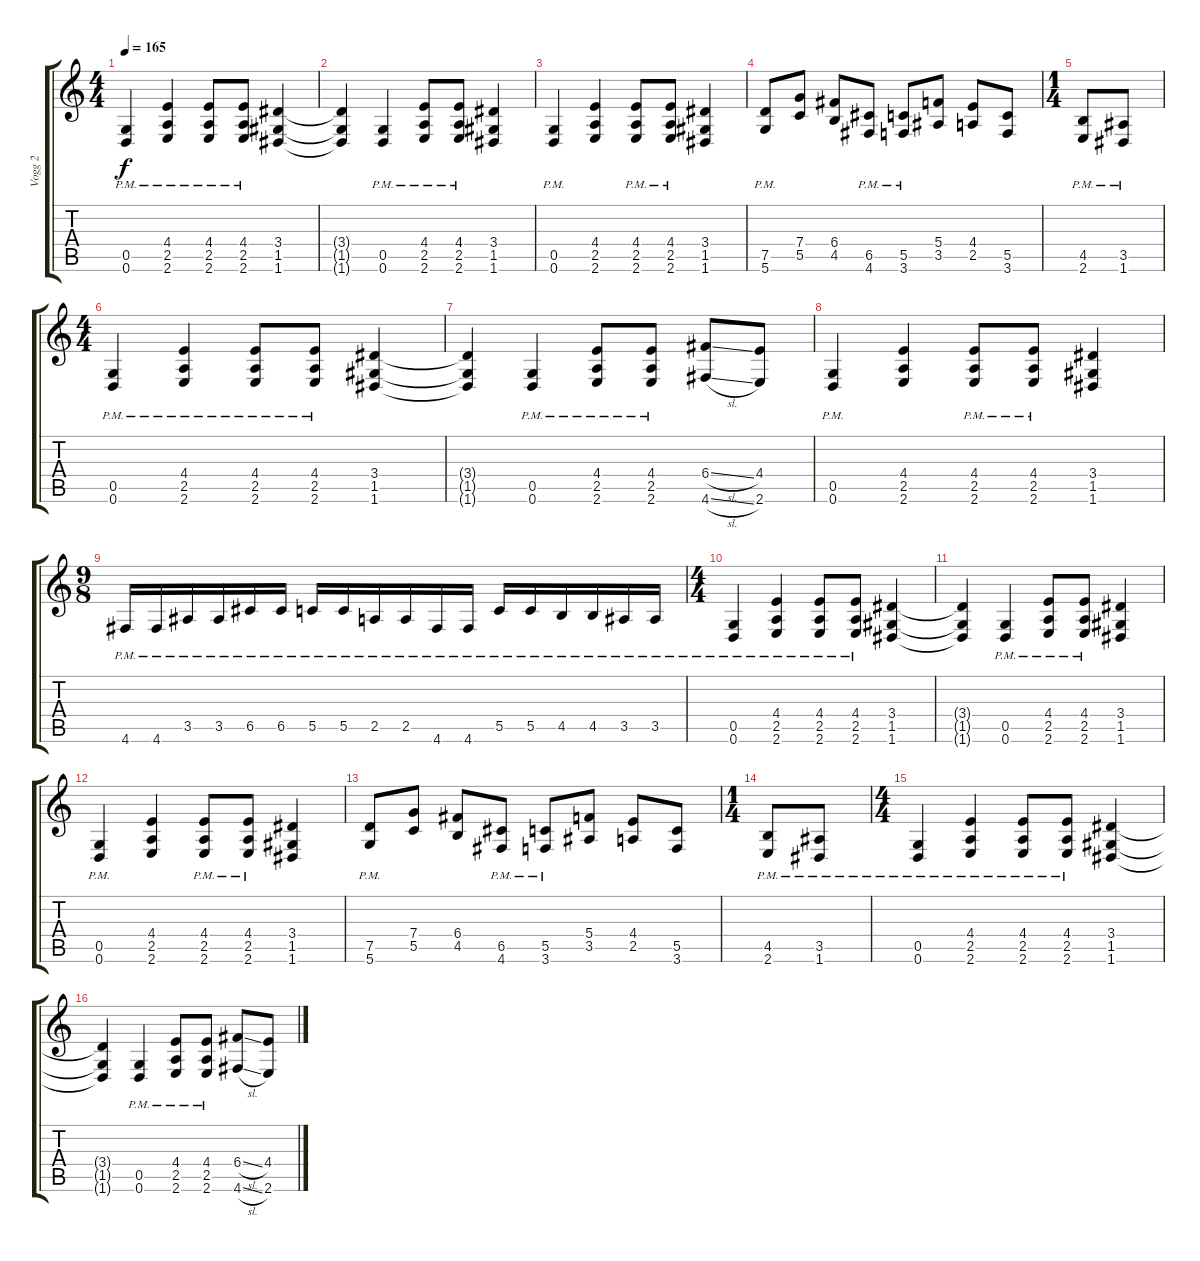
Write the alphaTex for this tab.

\track ("Vogg 2" "Vogg 2") {instrument distortionguitar}
\staff {score tabs}
\tuning (D4 A3 F3 C3 G2 D2) {hide}
\ts (4 4)
\tempo 165
\clef g2
\ks c
(0.5{pm} 0.6{pm}).4{dy f} (4.4{pm} 2.5{pm} 2.6{pm}).4 (4.4{pm} 2.5{pm} 2.6{pm}).8 (4.4{pm} 2.5{pm} 2.6{pm}).8 (3.4 1.5 1.6).4 |
(3.4{t} 1.5{t} 1.6{t}).4 (0.5{pm} 0.6{pm}).4 (4.4{pm} 2.5{pm} 2.6{pm}).8 (4.4{pm} 2.5{pm} 2.6{pm}).8 (3.4 1.5 1.6).4 |
(0.5{pm} 0.6{pm}).4 (4.4 2.5 2.6).4 (4.4{pm} 2.5{pm} 2.6{pm}).8 (4.4{pm} 2.5{pm} 2.6{pm}).8 (3.4 1.5 1.6).4 |
(7.5{pm} 5.6{pm}).8 (7.4 5.5).8 (6.4 4.5).8 (6.5{pm} 4.6{pm}).8 (5.5{pm} 3.6{pm}).8 (5.4 3.5).8 (4.4 2.5).8 (5.5 3.6).8 |
\ts (1 4)
(4.5{pm} 2.6{pm}).8 (3.5{pm} 1.6{pm}).8 |
\ts (4 4)
(0.5{pm} 0.6{pm}).4 (4.4{pm} 2.5{pm} 2.6{pm}).4 (4.4{pm} 2.5{pm} 2.6{pm}).8 (4.4{pm} 2.5{pm} 2.6{pm}).8 (3.4 1.5 1.6).4 |
(3.4{t} 1.5{t} 1.6{t}).4 (0.5{pm} 0.6{pm}).4 (4.4{pm} 2.5{pm} 2.6{pm}).8 (4.4{pm} 2.5{pm} 2.6{pm}).8 (6.4{sl} 4.6{sl}).8 (4.4 2.6).8 |
(0.5{pm} 0.6{pm}).4 (4.4 2.5 2.6).4 (4.4{pm} 2.5{pm} 2.6{pm}).8 (4.4{pm} 2.5{pm} 2.6{pm}).8 (3.4 1.5 1.6).4 |
\ts (9 8)
4.6{pm}.16 4.6{pm}.16 3.5{pm}.16 3.5{pm}.16 6.5{pm}.16 6.5{pm}.16 5.5{pm}.16 5.5{pm}.16 2.5{pm}.16 2.5{pm}.16 4.6{pm}.16 4.6{pm}.16 5.5{pm}.16 5.5{pm}.16 4.5{pm}.16 4.5{pm}.16 3.5{pm}.16 3.5{pm}.16 |
\ts (4 4)
(0.5{pm} 0.6{pm}).4 (4.4{pm} 2.5{pm} 2.6{pm}).4 (4.4{pm} 2.5{pm} 2.6{pm}).8 (4.4{pm} 2.5{pm} 2.6{pm}).8 (3.4 1.5 1.6).4 |
(3.4{t} 1.5{t} 1.6{t}).4 (0.5{pm} 0.6{pm}).4 (4.4{pm} 2.5{pm} 2.6{pm}).8 (4.4{pm} 2.5{pm} 2.6{pm}).8 (3.4 1.5 1.6).4 |
(0.5{pm} 0.6{pm}).4 (4.4 2.5 2.6).4 (4.4{pm} 2.5{pm} 2.6{pm}).8 (4.4{pm} 2.5{pm} 2.6{pm}).8 (3.4 1.5 1.6).4 |
(7.5{pm} 5.6{pm}).8 (7.4 5.5).8 (6.4 4.5).8 (6.5{pm} 4.6{pm}).8 (5.5{pm} 3.6{pm}).8 (5.4 3.5).8 (4.4 2.5).8 (5.5 3.6).8 |
\ts (1 4)
(4.5{pm} 2.6{pm}).8 (3.5{pm} 1.6{pm}).8 |
\ts (4 4)
(0.5{pm} 0.6{pm}).4 (4.4{pm} 2.5{pm} 2.6{pm}).4 (4.4{pm} 2.5{pm} 2.6{pm}).8 (4.4{pm} 2.5{pm} 2.6{pm}).8 (3.4 1.5 1.6).4 |
(3.4{t} 1.5{t} 1.6{t}).4 (0.5{pm} 0.6{pm}).4 (4.4{pm} 2.5{pm} 2.6{pm}).8 (4.4{pm} 2.5{pm} 2.6{pm}).8 (6.4{sl} 4.6{sl}).8 (4.4 2.6).8
